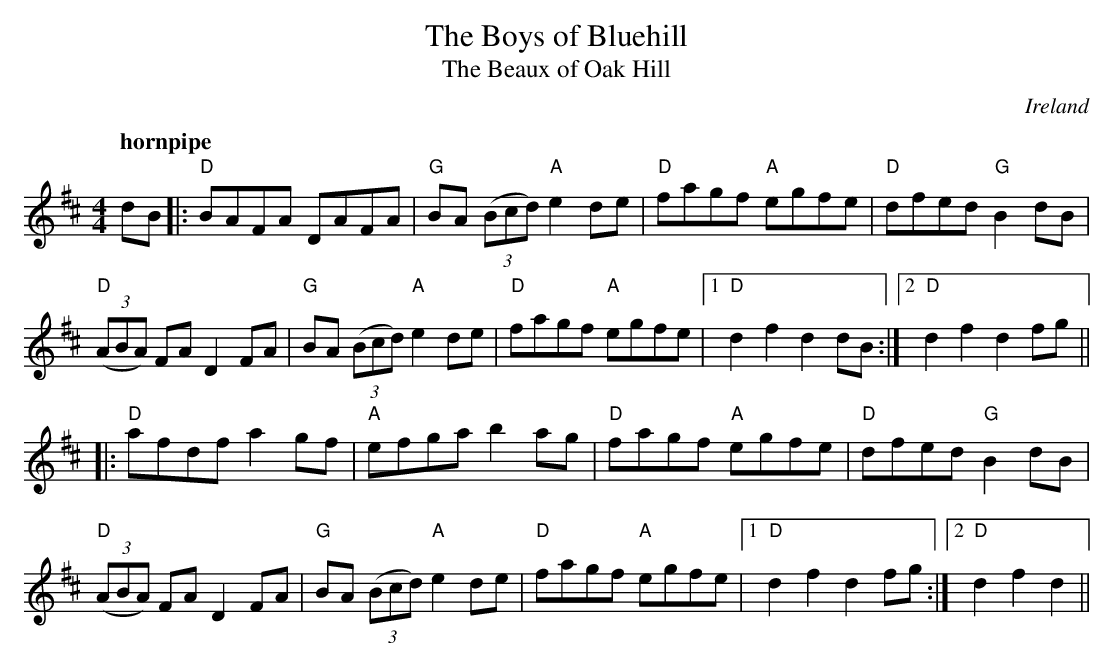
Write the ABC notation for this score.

X:1
T:Boys of Bluehill, The
T:The Beaux of Oak Hill
Q:"hornpipe"
O:Ireland
M:4/4
L:1/8
K:D
dB|:\
"D"BAFA DAFA|"G"BA (3(Bcd) "A"e2de|"D"fagf "A"egfe|"D"dfed "G"B2dB|
"D"(3(ABA) FA D2FA|\
"G"BA (3(Bcd) "A"e2de|"D"fagf "A"egfe|1 "D" d2 f2 d2 dB :|2"D"d2 f2 d2 fg ||
|: "D"afdf a2gf |\
"A"efga b2ag |"D"fagf "A"egfe |"D" dfed "G"B2dB|
"D"(3(ABA) FA D2FA|"G"BA (3(Bcd) "A"e2de|"D"fagf "A"egfe |1 "D" d2 f2 d2 fg :|2 "D"d2 f2 d2 ||
